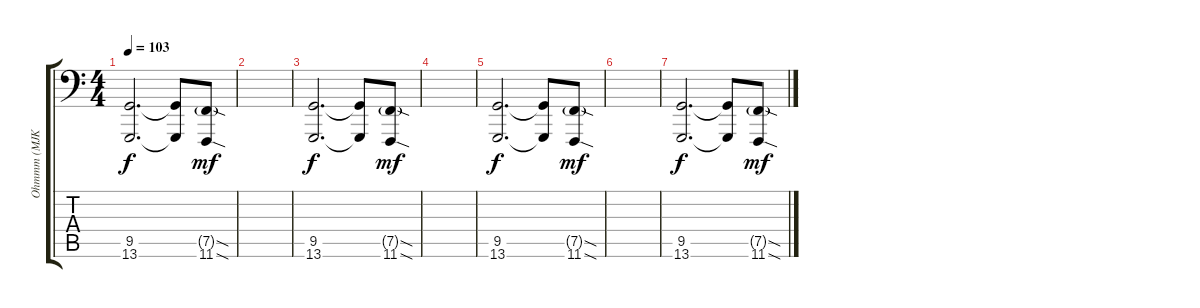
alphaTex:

\track ("Ohmmm (MJK)" "Ohmmm (MJK") {instrument recorder}
\staff {score tabs}
\tuning (E4 B3 G3 D3 Bb1 Gb0) {hide}
\ts (4 4)
\tempo 103
\clef f4
\ks c
(9.5 13.6).2{d dy f} (9.5{t} 13.6{t}).8 (7.5{sod g} 11.6{sod}).8{dy mf} |
|
(9.5 13.6).2{d dy f} (9.5{t} 13.6{t}).8 (7.5{sod g} 11.6{sod}).8{dy mf} |
|
(9.5 13.6).2{d dy f} (9.5{t} 13.6{t}).8 (7.5{sod g} 11.6{sod}).8{dy mf} |
|
(9.5 13.6).2{d dy f} (9.5{t} 13.6{t}).8 (7.5{sod g} 11.6{sod}).8{dy mf}
